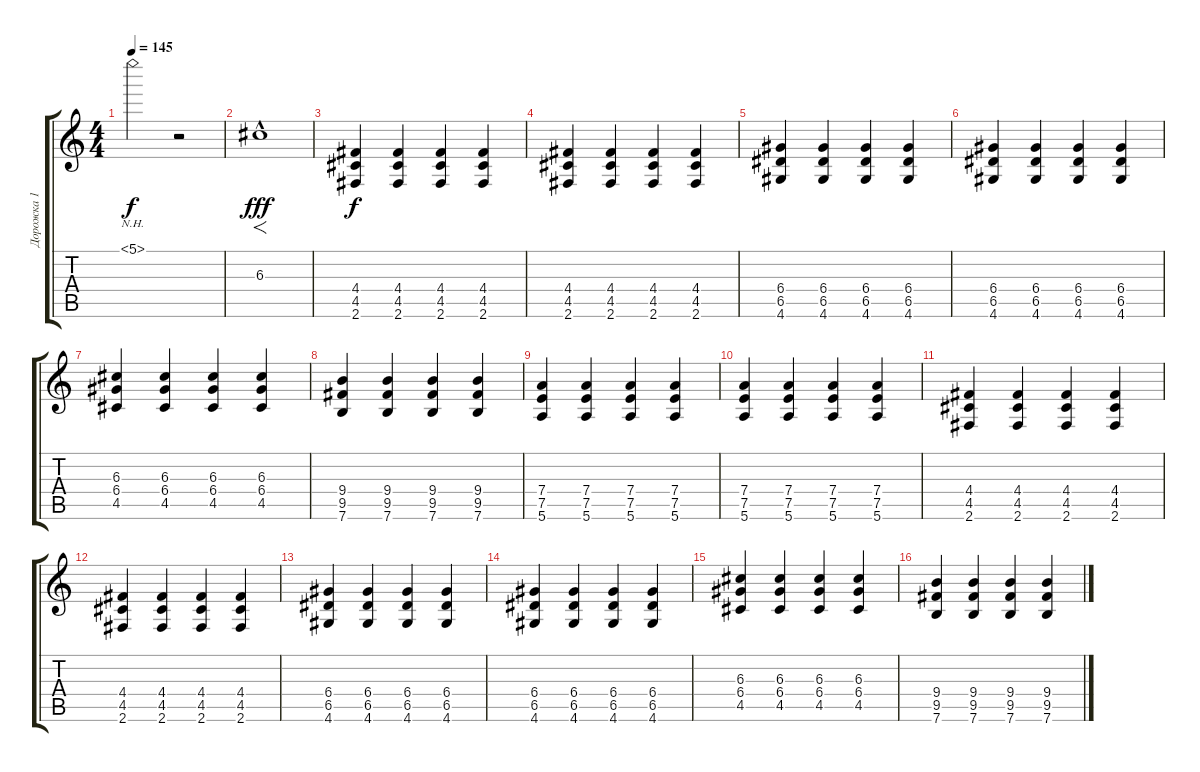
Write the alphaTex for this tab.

\track ("Дорожка 1" "Дорожка 1") {instrument overdrivenguitar}
\staff {score tabs}
\tuning (E4 B3 G3 D3 A2 E2) {hide}
\ts (4 4)
\tempo 145
\clef g2
\ks c
5.1{nh}.2{dy f} r.2 |
6.3{hac}.1{f dy fff} |
(4.4 4.5 2.6).4{dy f} (4.4 4.5 2.6).4 (4.4 4.5 2.6).4 (4.4 4.5 2.6).4 |
(4.4 4.5 2.6).4 (4.4 4.5 2.6).4 (4.4 4.5 2.6).4 (4.4 4.5 2.6).4 |
(6.4 6.5 4.6).4 (6.4 6.5 4.6).4 (6.4 6.5 4.6).4 (6.4 6.5 4.6).4 |
(6.4 6.5 4.6).4 (6.4 6.5 4.6).4 (6.4 6.5 4.6).4 (6.4 6.5 4.6).4 |
(6.3 6.4 4.5).4 (6.3 6.4 4.5).4 (6.3 6.4 4.5).4 (6.3 6.4 4.5).4 |
(9.4 9.5 7.6).4 (9.4 9.5 7.6).4 (9.4 9.5 7.6).4 (9.4 9.5 7.6).4 |
(7.4 7.5 5.6).4 (7.4 7.5 5.6).4 (7.4 7.5 5.6).4 (7.4 7.5 5.6).4 |
(7.4 7.5 5.6).4 (7.4 7.5 5.6).4 (7.4 7.5 5.6).4 (7.4 7.5 5.6).4 |
(4.4 4.5 2.6).4 (4.4 4.5 2.6).4 (4.4 4.5 2.6).4 (4.4 4.5 2.6).4 |
(4.4 4.5 2.6).4 (4.4 4.5 2.6).4 (4.4 4.5 2.6).4 (4.4 4.5 2.6).4 |
(6.4 6.5 4.6).4 (6.4 6.5 4.6).4 (6.4 6.5 4.6).4 (6.4 6.5 4.6).4 |
(6.4 6.5 4.6).4 (6.4 6.5 4.6).4 (6.4 6.5 4.6).4 (6.4 6.5 4.6).4 |
(6.3 6.4 4.5).4 (6.3 6.4 4.5).4 (6.3 6.4 4.5).4 (6.3 6.4 4.5).4 |
(9.4 9.5 7.6).4 (9.4 9.5 7.6).4 (9.4 9.5 7.6).4 (9.4 9.5 7.6).4
